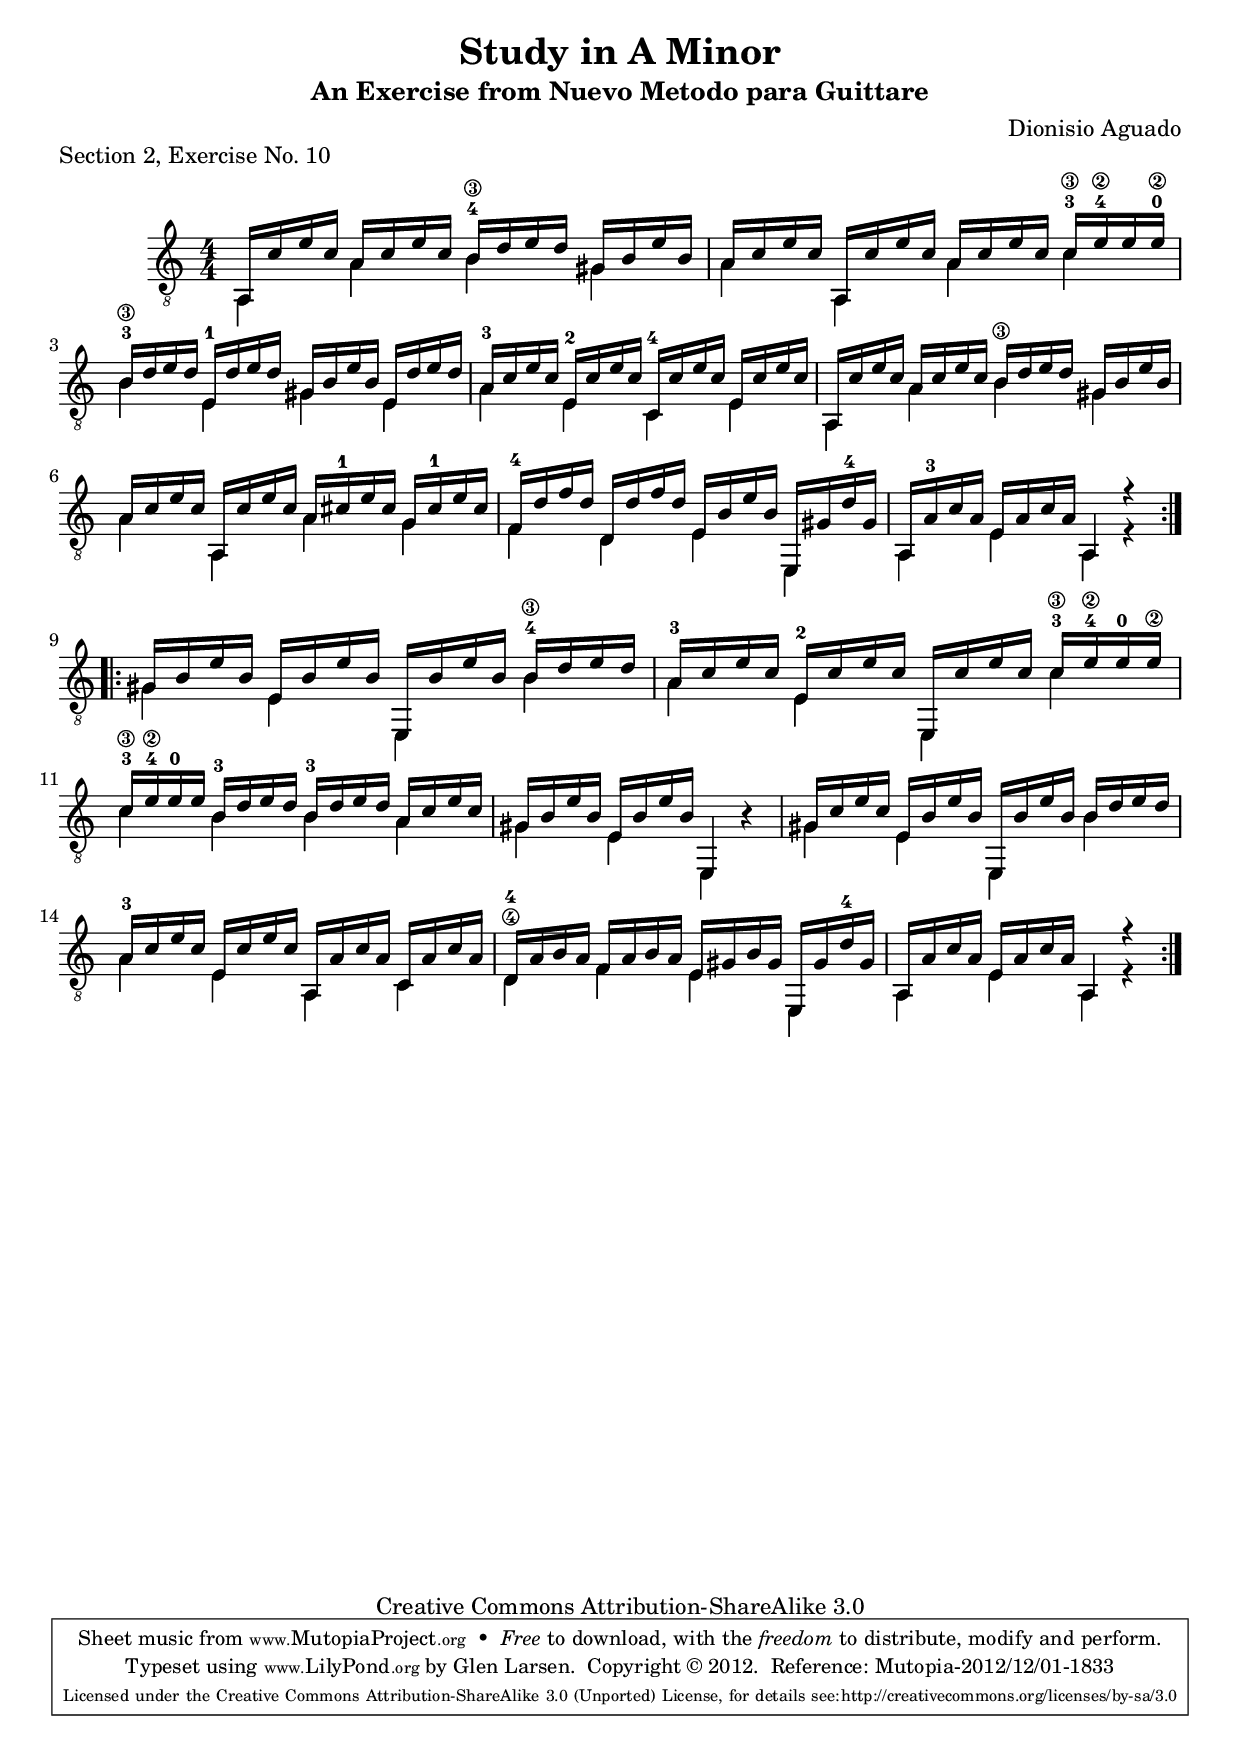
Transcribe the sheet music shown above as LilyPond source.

\version "2.16.1"

\header {
  title = "Study in A Minor"
  subtitle = "An Exercise from Nuevo Metodo para Guittare"
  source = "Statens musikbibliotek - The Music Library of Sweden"
  composer = "Dionisio Aguado"
  piece = "Section 2, Exercise No. 10"
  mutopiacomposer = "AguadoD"
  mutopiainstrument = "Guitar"
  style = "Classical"
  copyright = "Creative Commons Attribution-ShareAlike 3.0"
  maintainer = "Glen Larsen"
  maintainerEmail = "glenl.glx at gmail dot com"
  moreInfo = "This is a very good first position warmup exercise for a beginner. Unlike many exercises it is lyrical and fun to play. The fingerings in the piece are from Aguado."

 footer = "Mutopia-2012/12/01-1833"
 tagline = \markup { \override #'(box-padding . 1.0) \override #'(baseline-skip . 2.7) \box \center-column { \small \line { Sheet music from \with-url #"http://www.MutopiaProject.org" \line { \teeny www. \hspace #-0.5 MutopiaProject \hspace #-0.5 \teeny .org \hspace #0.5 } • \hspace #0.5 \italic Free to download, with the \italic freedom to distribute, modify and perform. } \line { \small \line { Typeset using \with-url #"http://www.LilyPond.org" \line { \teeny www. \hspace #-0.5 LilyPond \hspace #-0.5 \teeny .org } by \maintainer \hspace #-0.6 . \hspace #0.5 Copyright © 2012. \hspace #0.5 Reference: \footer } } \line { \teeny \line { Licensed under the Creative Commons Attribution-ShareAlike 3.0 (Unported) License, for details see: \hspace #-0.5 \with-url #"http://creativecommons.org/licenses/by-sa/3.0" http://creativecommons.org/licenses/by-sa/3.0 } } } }
}

global = {
  \time 4/4
  \key a \minor
}

upperVoice = \relative c' {
  \voiceOne
  \set restrainOpenStrings = ##t
  \repeat volta 2 {
    a,16 c' e c a c e c b-4\3 d e d gis, b e b |
    a c e c a, c' e c a c e c c-3\3 e-4\2 e e-0\2 |
    b-3\3 d e d e,-1 d' e d gis, b e b e, d' e d |
    a-3 c e c e,-2 c' e c c,-4 c' e c e, c' e c |
    a, c' e c a c e c b\3 d e d gis, b e b |
    a c e c a, c' e c a cis-1 e cis g cis-1 e cis |
    f,-4 d' f d d, d' f d e, b' e b e,, gis' d'-4 gis, |
    a, a'-3 c a e a c a a,4 r4 |
  }
  \repeat volta 2 {
    gis'16 b e b e, b' e b e,, b'' e b b-4\3 d e d |
    a-3 c e c e,-2 c' e c e,, c'' e c c-3\3 e-4\2 e-0 e\2 |
    c-3\3 e-4\2 \override StringNumber #'transparent = ##t e-0 e\2 b-3\3 d e d b-3\3 d e d a c e c |
    \revert StringNumber #'transparent
    gis b e b e, b' e b e,,4  s4 |
    gis'16 c e c e, b' e b e,, b'' e b \once\set minimumFret=4 b d e d |
    a-3 c e c e, c' e c a, a' c a c, a' c a |
    d,-4\4 a' b a f a b a e gis b gis e, gis' d'-4 gis, |
    a, a' c a e a c a a,4 r4 |
  }
}

lowerVoice = \relative c' {
  \voiceTwo
  \set restrainOpenStrings = ##t
  \repeat volta 2 {
    a,4 a' \once\set minimumFret=4 b gis |
    a a, a' \once\set minimumFret=5 c |
    \once\set minimumFret=4 b e, gis e |
    a e c e |
    a, a' \once\set minimumFret=4 b gis |
    a a, a' g |
    f d e e, |
    a e' a, r4 |
  }
  \repeat volta 2 {
    gis' e e, \once\set minimumFret=4 b'' |
    a e e, \once\set minimumFret=5 c'' |
    \set minimumFret=4 c b b \set minimumFret=0 a |
    gis e e, b''4\rest |
    gis e e, \once\set minimumFret=4 b'' |
    a e a, c |
    d f e e, |
    a e' a, r4 |
  }
}

\score {
  <<
    \new Staff = "Guitar" \with {
      midiInstrument = "acoustic guitar (nylon)"
      \override Fingering #'font-size = #-4
      \override Fingering #'add-stem-support = ##t
      \override StringNumber #'add-stem-support = ##t
    }
    <<
      \numericTimeSignature
      \clef "G_8"
      \global
      \mergeDifferentlyHeadedOn
      \context Voice = "upperVoice" \upperVoice
      \context Voice = "lowerVoice" \lowerVoice
    >>
%{
    \new TabStaff = "guitar tab" <<
      \clef moderntab
      \context TabVoice = "upperVoice" \upperVoice
      \context TabVoice = "lowerVoice" \lowerVoice
    >>
%}
  >>
  \layout {}
  \midi {
    \tempo 4=90
  }
}
